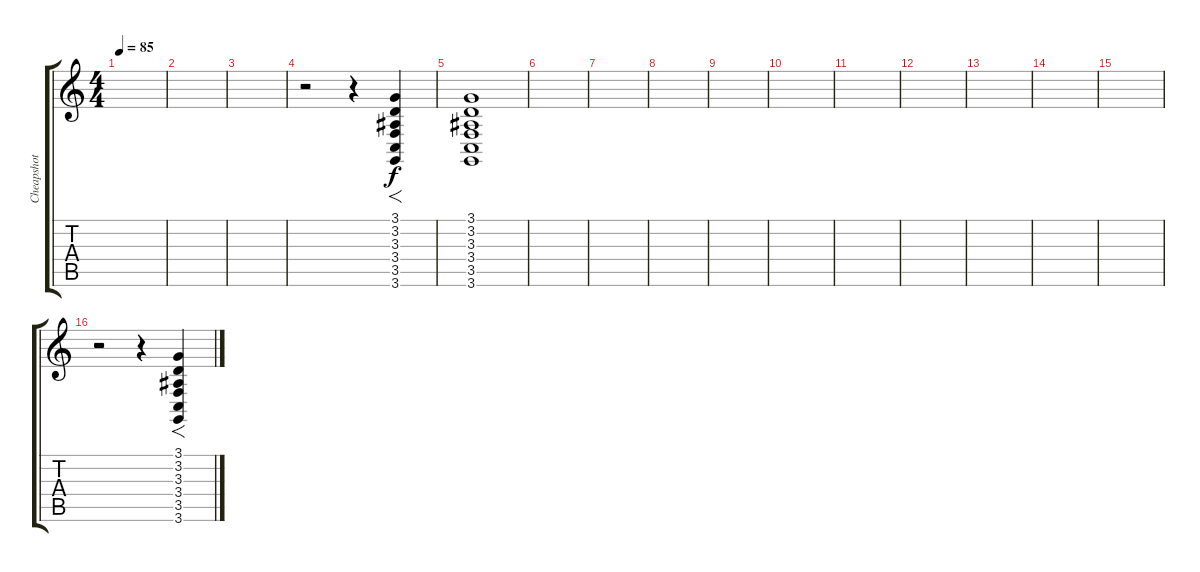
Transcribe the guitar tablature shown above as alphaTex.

\track ("Cheapshot - Effects 2" "Cheapshot ") {instrument gunshot}
\staff {score tabs}
\tuning (E4 B3 G3 D3 A2 E2) {hide}
\ts (4 4)
\tempo 85
\clef g2
\ks c
|
|
|
r.2 r.4 (3.1 3.2 3.3 3.4 3.5 3.6).4{f} |
(3.1 3.2 3.3 3.4 3.5 3.6).1 |
|
|
|
|
|
|
|
|
|
|
r.2 r.4 (3.1 3.2 3.3 3.4 3.5 3.6).4{f}
